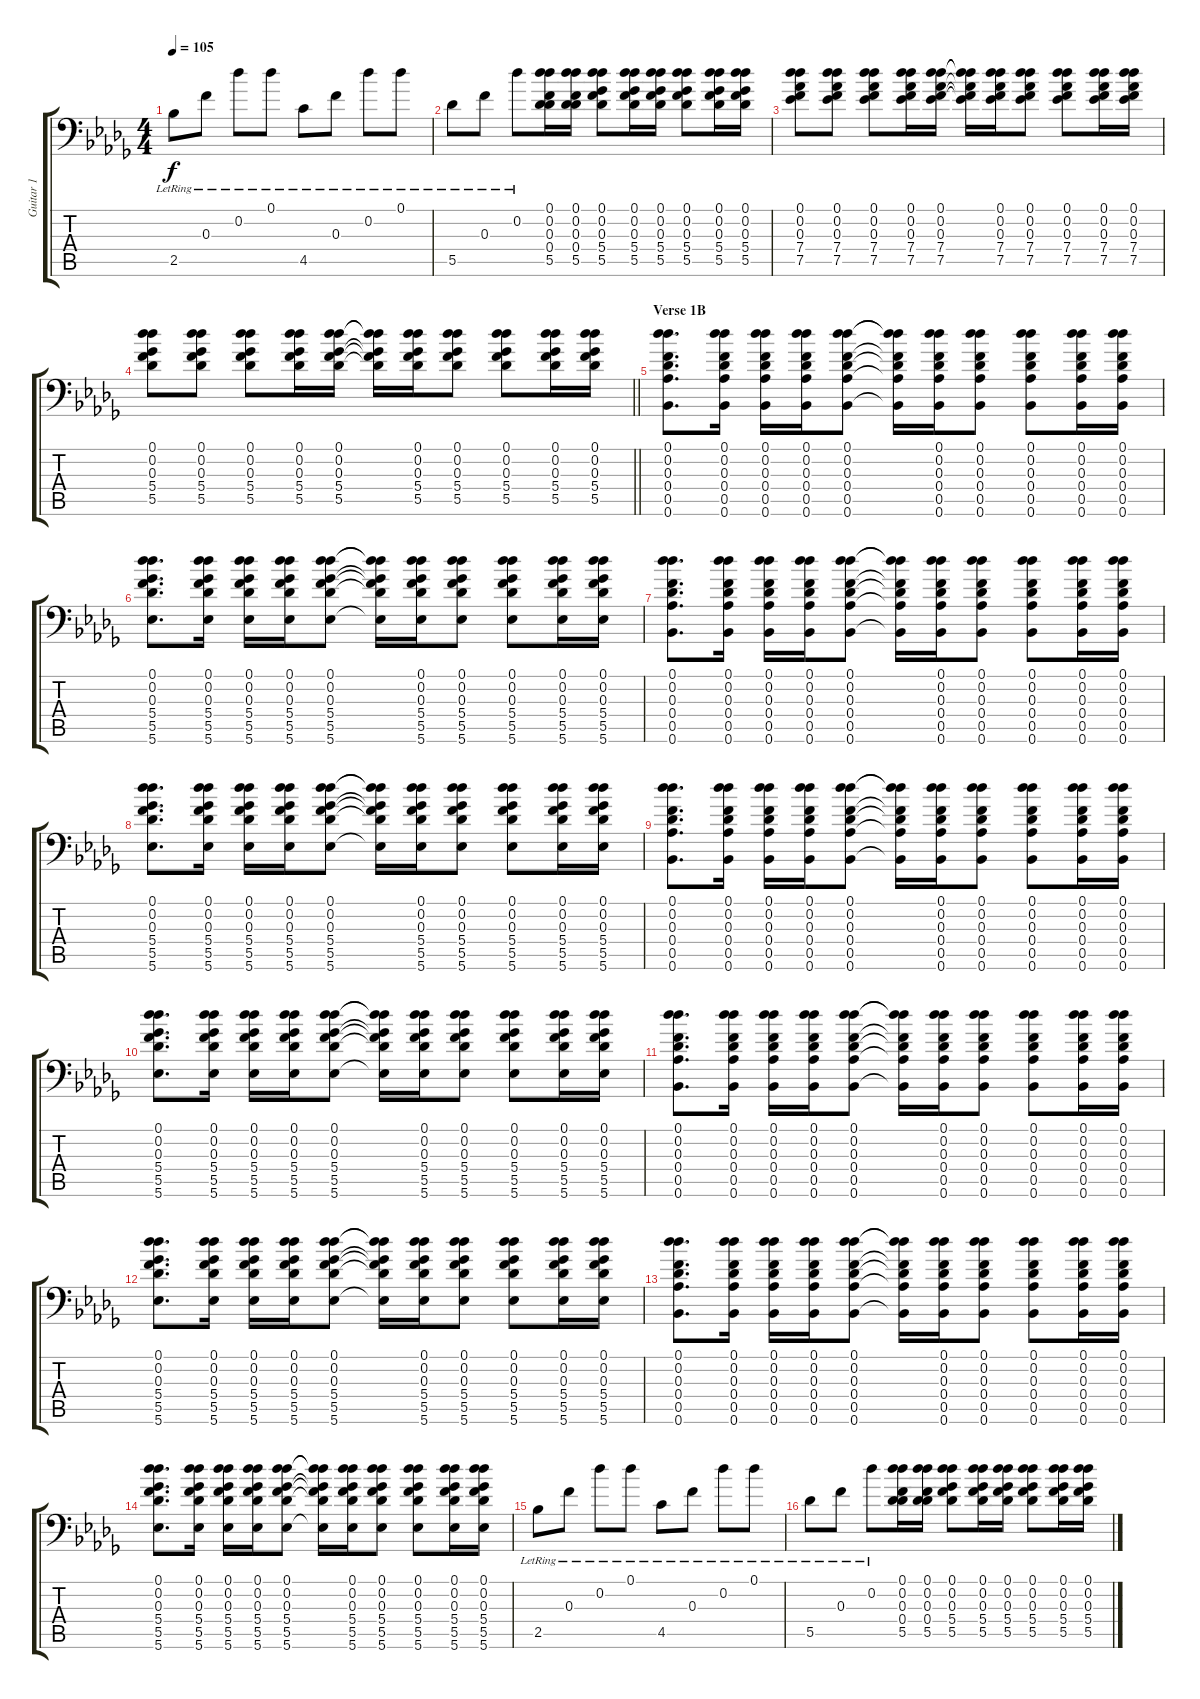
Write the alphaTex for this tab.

\track ("Guitar 1" "Guitar 1") {instrument acousticguitarsteel}
\staff {score tabs}
\tuning (Db4 Db4 F3 Db3 Ab2 Bb1) {hide}
\ts (4 4)
\tempo 105
\clef f4
\ks db
2.5{lr}.8{dy f} 0.3{lr}.8 0.2{lr}.8 0.1{lr}.8 4.5{lr}.8 0.3{lr}.8 0.2{lr}.8 0.1{lr}.8 |
5.5{lr}.8 0.3{lr}.8 0.2{lr}.8 (0.1 0.2 0.3 0.4 5.5).16 (0.1 0.2 0.3 0.4 5.5).16 (0.1 0.2 0.3 5.4 5.5).8 (0.1 0.2 0.3 5.4 5.5).16 (0.1 0.2 0.3 5.4 5.5).16 (0.1 0.2 0.3 5.4 5.5).8 (0.1 0.2 0.3 5.4 5.5).16 (0.1 0.2 0.3 5.4 5.5).16 |
(0.1 0.2 0.3 7.4 7.5).8 (0.1 0.2 0.3 7.4 7.5).8 (0.1 0.2 0.3 7.4 7.5).8 (0.1 0.2 0.3 7.4 7.5).16 (0.1 0.2 0.3 7.4 7.5).16 (0.1{t} 0.2{t} 0.3{t} 7.4{t} 7.5{t}).16 (0.1 0.2 0.3 7.4 7.5).16 (0.1 0.2 0.3 7.4 7.5).8 (0.1 0.2 0.3 7.4 7.5).8 (0.1 0.2 0.3 7.4 7.5).16 (0.1 0.2 0.3 7.4 7.5).16 |
\barLineRight lightlight
(0.1 0.2 0.3 5.4 5.5).8 (0.1 0.2 0.3 5.4 5.5).8 (0.1 0.2 0.3 5.4 5.5).8 (0.1 0.2 0.3 5.4 5.5).16 (0.1 0.2 0.3 5.4 5.5).16 (0.1{t} 0.2{t} 0.3{t} 5.4{t} 5.5{t}).16 (0.1 0.2 0.3 5.4 5.5).16 (0.1 0.2 0.3 5.4 5.5).8 (0.1 0.2 0.3 5.4 5.5).8 (0.1 0.2 0.3 5.4 5.5).16 (0.1 0.2 0.3 5.4 5.5).16 |
\section ("" "Verse 1B")
(0.1 0.2 0.3 0.4 0.5 0.6).8{d} (0.1 0.2 0.3 0.4 0.5 0.6).16 (0.1 0.2 0.3 0.4 0.5 0.6).16 (0.1 0.2 0.3 0.4 0.5 0.6).16 (0.1 0.2 0.3 0.4 0.5 0.6).8 (0.1{t} 0.2{t} 0.3{t} 0.4{t} 0.5{t} 0.6{t}).16 (0.1 0.2 0.3 0.4 0.5 0.6).16 (0.1 0.2 0.3 0.4 0.5 0.6).8 (0.1 0.2 0.3 0.4 0.5 0.6).8 (0.1 0.2 0.3 0.4 0.5 0.6).16 (0.1 0.2 0.3 0.4 0.5 0.6).16 |
(0.1 0.2 0.3 5.4 5.5 5.6).8{d} (0.1 0.2 0.3 5.4 5.5 5.6).16 (0.1 0.2 0.3 5.4 5.5 5.6).16 (0.1 0.2 0.3 5.4 5.5 5.6).16 (0.1 0.2 0.3 5.4 5.5 5.6).8 (0.1{t} 0.2{t} 0.3{t} 5.4{t} 5.5{t} 5.6{t}).16 (0.1 0.2 0.3 5.4 5.5 5.6).16 (0.1 0.2 0.3 5.4 5.5 5.6).8 (0.1 0.2 0.3 5.4 5.5 5.6).8 (0.1 0.2 0.3 5.4 5.5 5.6).16 (0.1 0.2 0.3 5.4 5.5 5.6).16 |
(0.1 0.2 0.3 0.4 0.5 0.6).8{d} (0.1 0.2 0.3 0.4 0.5 0.6).16 (0.1 0.2 0.3 0.4 0.5 0.6).16 (0.1 0.2 0.3 0.4 0.5 0.6).16 (0.1 0.2 0.3 0.4 0.5 0.6).8 (0.1{t} 0.2{t} 0.3{t} 0.4{t} 0.5{t} 0.6{t}).16 (0.1 0.2 0.3 0.4 0.5 0.6).16 (0.1 0.2 0.3 0.4 0.5 0.6).8 (0.1 0.2 0.3 0.4 0.5 0.6).8 (0.1 0.2 0.3 0.4 0.5 0.6).16 (0.1 0.2 0.3 0.4 0.5 0.6).16 |
(0.1 0.2 0.3 5.4 5.5 5.6).8{d} (0.1 0.2 0.3 5.4 5.5 5.6).16 (0.1 0.2 0.3 5.4 5.5 5.6).16 (0.1 0.2 0.3 5.4 5.5 5.6).16 (0.1 0.2 0.3 5.4 5.5 5.6).8 (0.1{t} 0.2{t} 0.3{t} 5.4{t} 5.5{t} 5.6{t}).16 (0.1 0.2 0.3 5.4 5.5 5.6).16 (0.1 0.2 0.3 5.4 5.5 5.6).8 (0.1 0.2 0.3 5.4 5.5 5.6).8 (0.1 0.2 0.3 5.4 5.5 5.6).16 (0.1 0.2 0.3 5.4 5.5 5.6).16 |
(0.1 0.2 0.3 0.4 0.5 0.6).8{d} (0.1 0.2 0.3 0.4 0.5 0.6).16 (0.1 0.2 0.3 0.4 0.5 0.6).16 (0.1 0.2 0.3 0.4 0.5 0.6).16 (0.1 0.2 0.3 0.4 0.5 0.6).8 (0.1{t} 0.2{t} 0.3{t} 0.4{t} 0.5{t} 0.6{t}).16 (0.1 0.2 0.3 0.4 0.5 0.6).16 (0.1 0.2 0.3 0.4 0.5 0.6).8 (0.1 0.2 0.3 0.4 0.5 0.6).8 (0.1 0.2 0.3 0.4 0.5 0.6).16 (0.1 0.2 0.3 0.4 0.5 0.6).16 |
(0.1 0.2 0.3 5.4 5.5 5.6).8{d} (0.1 0.2 0.3 5.4 5.5 5.6).16 (0.1 0.2 0.3 5.4 5.5 5.6).16 (0.1 0.2 0.3 5.4 5.5 5.6).16 (0.1 0.2 0.3 5.4 5.5 5.6).8 (0.1{t} 0.2{t} 0.3{t} 5.4{t} 5.5{t} 5.6{t}).16 (0.1 0.2 0.3 5.4 5.5 5.6).16 (0.1 0.2 0.3 5.4 5.5 5.6).8 (0.1 0.2 0.3 5.4 5.5 5.6).8 (0.1 0.2 0.3 5.4 5.5 5.6).16 (0.1 0.2 0.3 5.4 5.5 5.6).16 |
(0.1 0.2 0.3 0.4 0.5 0.6).8{d} (0.1 0.2 0.3 0.4 0.5 0.6).16 (0.1 0.2 0.3 0.4 0.5 0.6).16 (0.1 0.2 0.3 0.4 0.5 0.6).16 (0.1 0.2 0.3 0.4 0.5 0.6).8 (0.1{t} 0.2{t} 0.3{t} 0.4{t} 0.5{t} 0.6{t}).16 (0.1 0.2 0.3 0.4 0.5 0.6).16 (0.1 0.2 0.3 0.4 0.5 0.6).8 (0.1 0.2 0.3 0.4 0.5 0.6).8 (0.1 0.2 0.3 0.4 0.5 0.6).16 (0.1 0.2 0.3 0.4 0.5 0.6).16 |
(0.1 0.2 0.3 5.4 5.5 5.6).8{d} (0.1 0.2 0.3 5.4 5.5 5.6).16 (0.1 0.2 0.3 5.4 5.5 5.6).16 (0.1 0.2 0.3 5.4 5.5 5.6).16 (0.1 0.2 0.3 5.4 5.5 5.6).8 (0.1{t} 0.2{t} 0.3{t} 5.4{t} 5.5{t} 5.6{t}).16 (0.1 0.2 0.3 5.4 5.5 5.6).16 (0.1 0.2 0.3 5.4 5.5 5.6).8 (0.1 0.2 0.3 5.4 5.5 5.6).8 (0.1 0.2 0.3 5.4 5.5 5.6).16 (0.1 0.2 0.3 5.4 5.5 5.6).16 |
(0.1 0.2 0.3 0.4 0.5 0.6).8{d} (0.1 0.2 0.3 0.4 0.5 0.6).16 (0.1 0.2 0.3 0.4 0.5 0.6).16 (0.1 0.2 0.3 0.4 0.5 0.6).16 (0.1 0.2 0.3 0.4 0.5 0.6).8 (0.1{t} 0.2{t} 0.3{t} 0.4{t} 0.5{t} 0.6{t}).16 (0.1 0.2 0.3 0.4 0.5 0.6).16 (0.1 0.2 0.3 0.4 0.5 0.6).8 (0.1 0.2 0.3 0.4 0.5 0.6).8 (0.1 0.2 0.3 0.4 0.5 0.6).16 (0.1 0.2 0.3 0.4 0.5 0.6).16 |
(0.1 0.2 0.3 5.4 5.5 5.6).8{d} (0.1 0.2 0.3 5.4 5.5 5.6).16 (0.1 0.2 0.3 5.4 5.5 5.6).16 (0.1 0.2 0.3 5.4 5.5 5.6).16 (0.1 0.2 0.3 5.4 5.5 5.6).8 (0.1{t} 0.2{t} 0.3{t} 5.4{t} 5.5{t} 5.6{t}).16 (0.1 0.2 0.3 5.4 5.5 5.6).16 (0.1 0.2 0.3 5.4 5.5 5.6).8 (0.1 0.2 0.3 5.4 5.5 5.6).8 (0.1 0.2 0.3 5.4 5.5 5.6).16 (0.1 0.2 0.3 5.4 5.5 5.6).16 |
2.5{lr}.8 0.3{lr}.8 0.2{lr}.8 0.1{lr}.8 4.5{lr}.8 0.3{lr}.8 0.2{lr}.8 0.1{lr}.8 |
5.5{lr}.8 0.3{lr}.8 0.2{lr}.8 (0.1 0.2 0.3 0.4 5.5).16 (0.1 0.2 0.3 0.4 5.5).16 (0.1 0.2 0.3 5.4 5.5).8 (0.1 0.2 0.3 5.4 5.5).16 (0.1 0.2 0.3 5.4 5.5).16 (0.1 0.2 0.3 5.4 5.5).8 (0.1 0.2 0.3 5.4 5.5).16 (0.1 0.2 0.3 5.4 5.5).16
